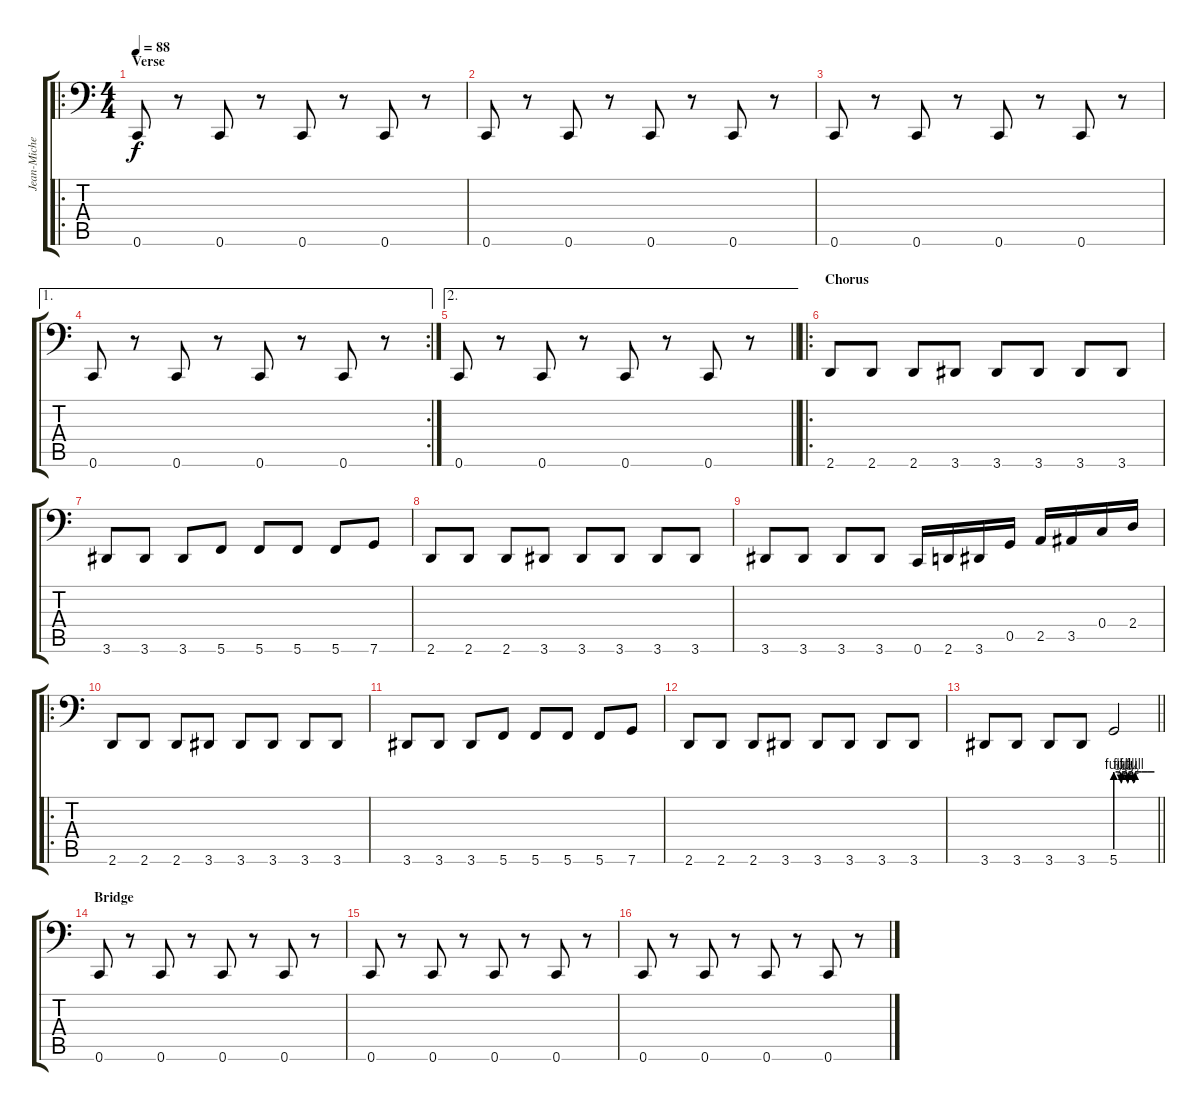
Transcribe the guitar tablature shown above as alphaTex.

\track ("Jean-Michel" "Jean-Miche") {instrument electricbassfinger}
\staff {score tabs}
\tuning (D3 A2 F2 C2 G1 C1) {hide}
\ro
\ts (4 4)
\section ("" "Verse")
\tempo 88
\clef f4
\ks c
0.6.8{dy f} r.8 0.6.8 r.8 0.6.8 r.8 0.6.8 r.8 |
0.6.8 r.8 0.6.8 r.8 0.6.8 r.8 0.6.8 r.8 |
0.6.8 r.8 0.6.8 r.8 0.6.8 r.8 0.6.8 r.8 |
\ae 1
\rc 2
0.6.8 r.8 0.6.8 r.8 0.6.8 r.8 0.6.8 r.8 |
\ae 2
\barLineRight lightlight
0.6.8 r.8 0.6.8 r.8 0.6.8 r.8 0.6.8 r.8 |
\ro
\section ("" "Chorus")
2.6.8 2.6.8 2.6.8 3.6.8 3.6.8 3.6.8 3.6.8 3.6.8 |
3.6.8 3.6.8 3.6.8 5.6.8 5.6.8 5.6.8 5.6.8 7.6.8 |
2.6.8 2.6.8 2.6.8 3.6.8 3.6.8 3.6.8 3.6.8 3.6.8 |
3.6.8 3.6.8 3.6.8 3.6.8 0.6.16 2.6.16 3.6.16 0.5.16 2.5.16 3.5.16 0.4.16 2.4.16 |
\ro
2.6.8 2.6.8 2.6.8 3.6.8 3.6.8 3.6.8 3.6.8 3.6.8 |
3.6.8 3.6.8 3.6.8 5.6.8 5.6.8 5.6.8 5.6.8 7.6.8 |
2.6.8 2.6.8 2.6.8 3.6.8 3.6.8 3.6.8 3.6.8 3.6.8 |
\barLineRight lightlight
3.6.8 3.6.8 3.6.8 3.6.8 5.6{be (custom 0 4 5 4 8 2 10 4 15 4 18 2 20 4 25 4 27 2 30 4 40 4 50 4 60 4)}.2 |
\section ("" "Bridge")
0.6.8 r.8 0.6.8 r.8 0.6.8 r.8 0.6.8 r.8 |
0.6.8 r.8 0.6.8 r.8 0.6.8 r.8 0.6.8 r.8 |
0.6.8 r.8 0.6.8 r.8 0.6.8 r.8 0.6.8 r.8
